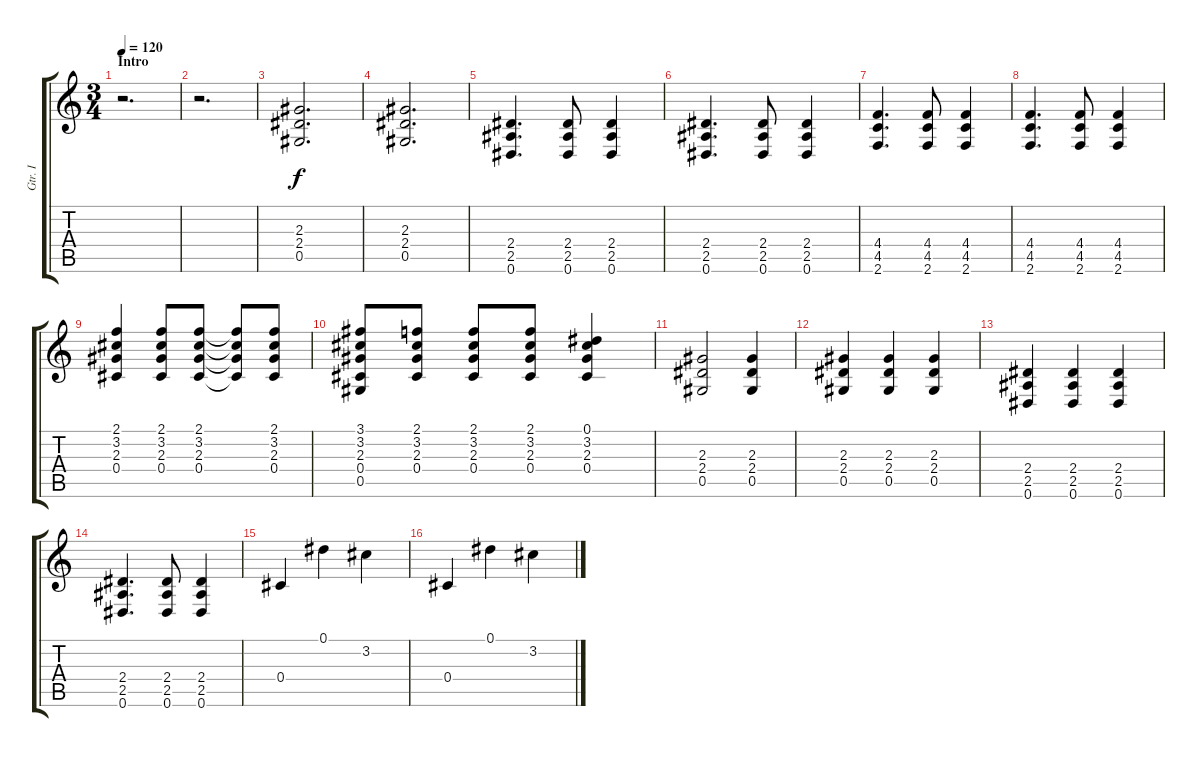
\track ("Gtr. I" "Gtr. I") {instrument acousticguitarsteel}
\staff {score tabs}
\tuning (Eb4 Bb3 Gb3 Db3 Ab2 Eb2) {hide}
\ts (3 4)
\section ("" "Intro")
\tempo 120
\clef g2
\ks c
r.2{d dy f instrument acousticguitarsteel} |
r.2{d} |
(2.3 2.4 0.5).2{d} |
(2.3 2.4 0.5).2{d} |
(2.4 2.5 0.6).4{d} (2.4 2.5 0.6).8 (2.4 2.5 0.6).4 |
(2.4 2.5 0.6).4{d} (2.4 2.5 0.6).8 (2.4 2.5 0.6).4 |
(4.4 4.5 2.6).4{d} (4.4 4.5 2.6).8 (4.4 4.5 2.6).4 |
(4.4 4.5 2.6).4{d} (4.4 4.5 2.6).8 (4.4 4.5 2.6).4 |
(2.1 3.2 2.3 0.4).4 (2.1 3.2 2.3 0.4).8 (2.1 3.2 2.3 0.4).8 (2.1{t} 3.2{t} 2.3{t} 0.4{t}).8 (2.1 3.2 2.3 0.4).8 |
(3.1 3.2 2.3 0.4 0.5).8 (2.1 3.2 2.3 0.4).8 (2.1 3.2 2.3 0.4).8 (2.1 3.2 2.3 0.4).8 (0.1 3.2 2.3 0.4).4 |
(2.3 2.4 0.5).2 (2.3 2.4 0.5).4 |
(2.3 2.4 0.5).4 (2.3 2.4 0.5).4 (2.3 2.4 0.5).4 |
(2.4 2.5 0.6).4 (2.4 2.5 0.6).4 (2.4 2.5 0.6).4 |
(2.4 2.5 0.6).4{d} (2.4 2.5 0.6).8 (2.4 2.5 0.6).4 |
0.4.4 0.1.4 3.2.4 |
0.4.4 0.1.4 3.2.4
